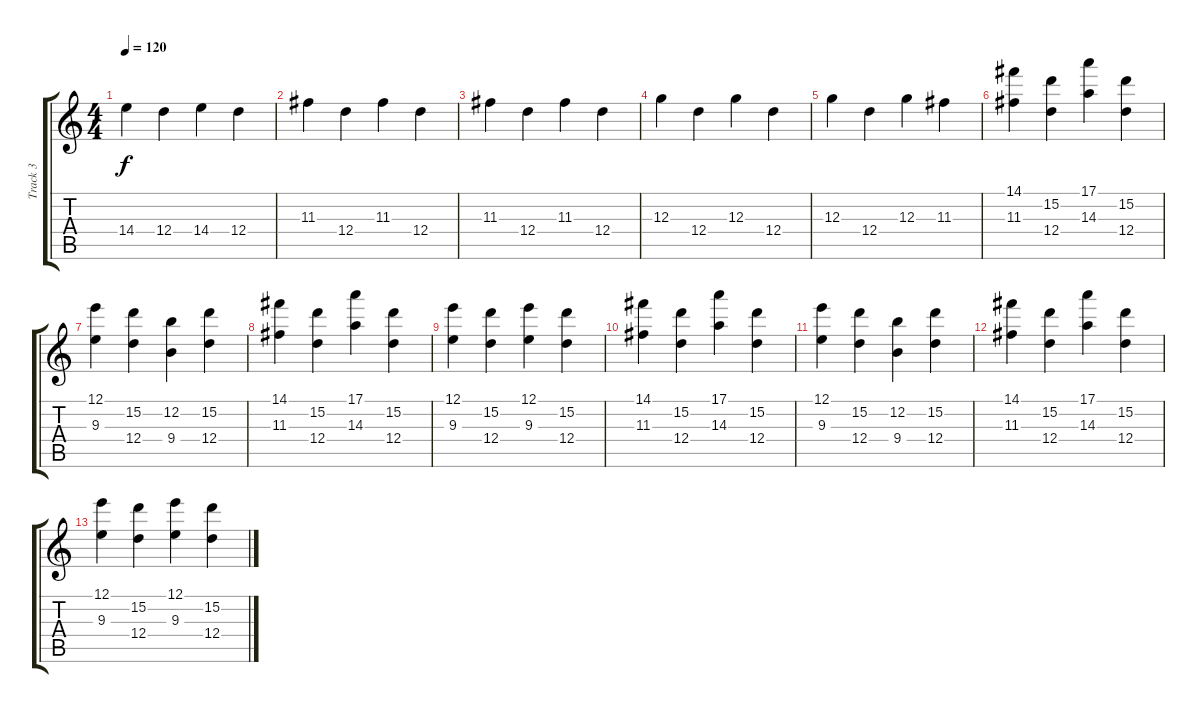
\track ("Track 3" "Track 3") {instrument overdrivenguitar}
\staff {score tabs}
\tuning (E4 B3 G3 D3 A2 E2) {hide}
\ts (4 4)
\tempo 120
\clef g2
\ks c
14.4.4{dy f} 12.4.4 14.4.4 12.4.4 |
11.3.4 12.4.4 11.3.4 12.4.4 |
11.3.4 12.4.4 11.3.4 12.4.4 |
12.3.4 12.4.4 12.3.4 12.4.4 |
12.3.4 12.4.4 12.3.4 11.3.4 |
(14.1 11.3).4 (15.2 12.4).4 (17.1 14.3).4 (15.2 12.4).4 |
(12.1 9.3).4 (15.2 12.4).4 (12.2 9.4).4 (15.2 12.4).4 |
(14.1 11.3).4 (15.2 12.4).4 (17.1 14.3).4 (15.2 12.4).4 |
(12.1 9.3).4 (15.2 12.4).4 (12.1 9.3).4 (15.2 12.4).4 |
(14.1 11.3).4 (15.2 12.4).4 (17.1 14.3).4 (15.2 12.4).4 |
(12.1 9.3).4 (15.2 12.4).4 (12.2 9.4).4 (15.2 12.4).4 |
(14.1 11.3).4 (15.2 12.4).4 (17.1 14.3).4 (15.2 12.4).4 |
(12.1 9.3).4 (15.2 12.4).4 (12.1 9.3).4 (15.2 12.4).4
